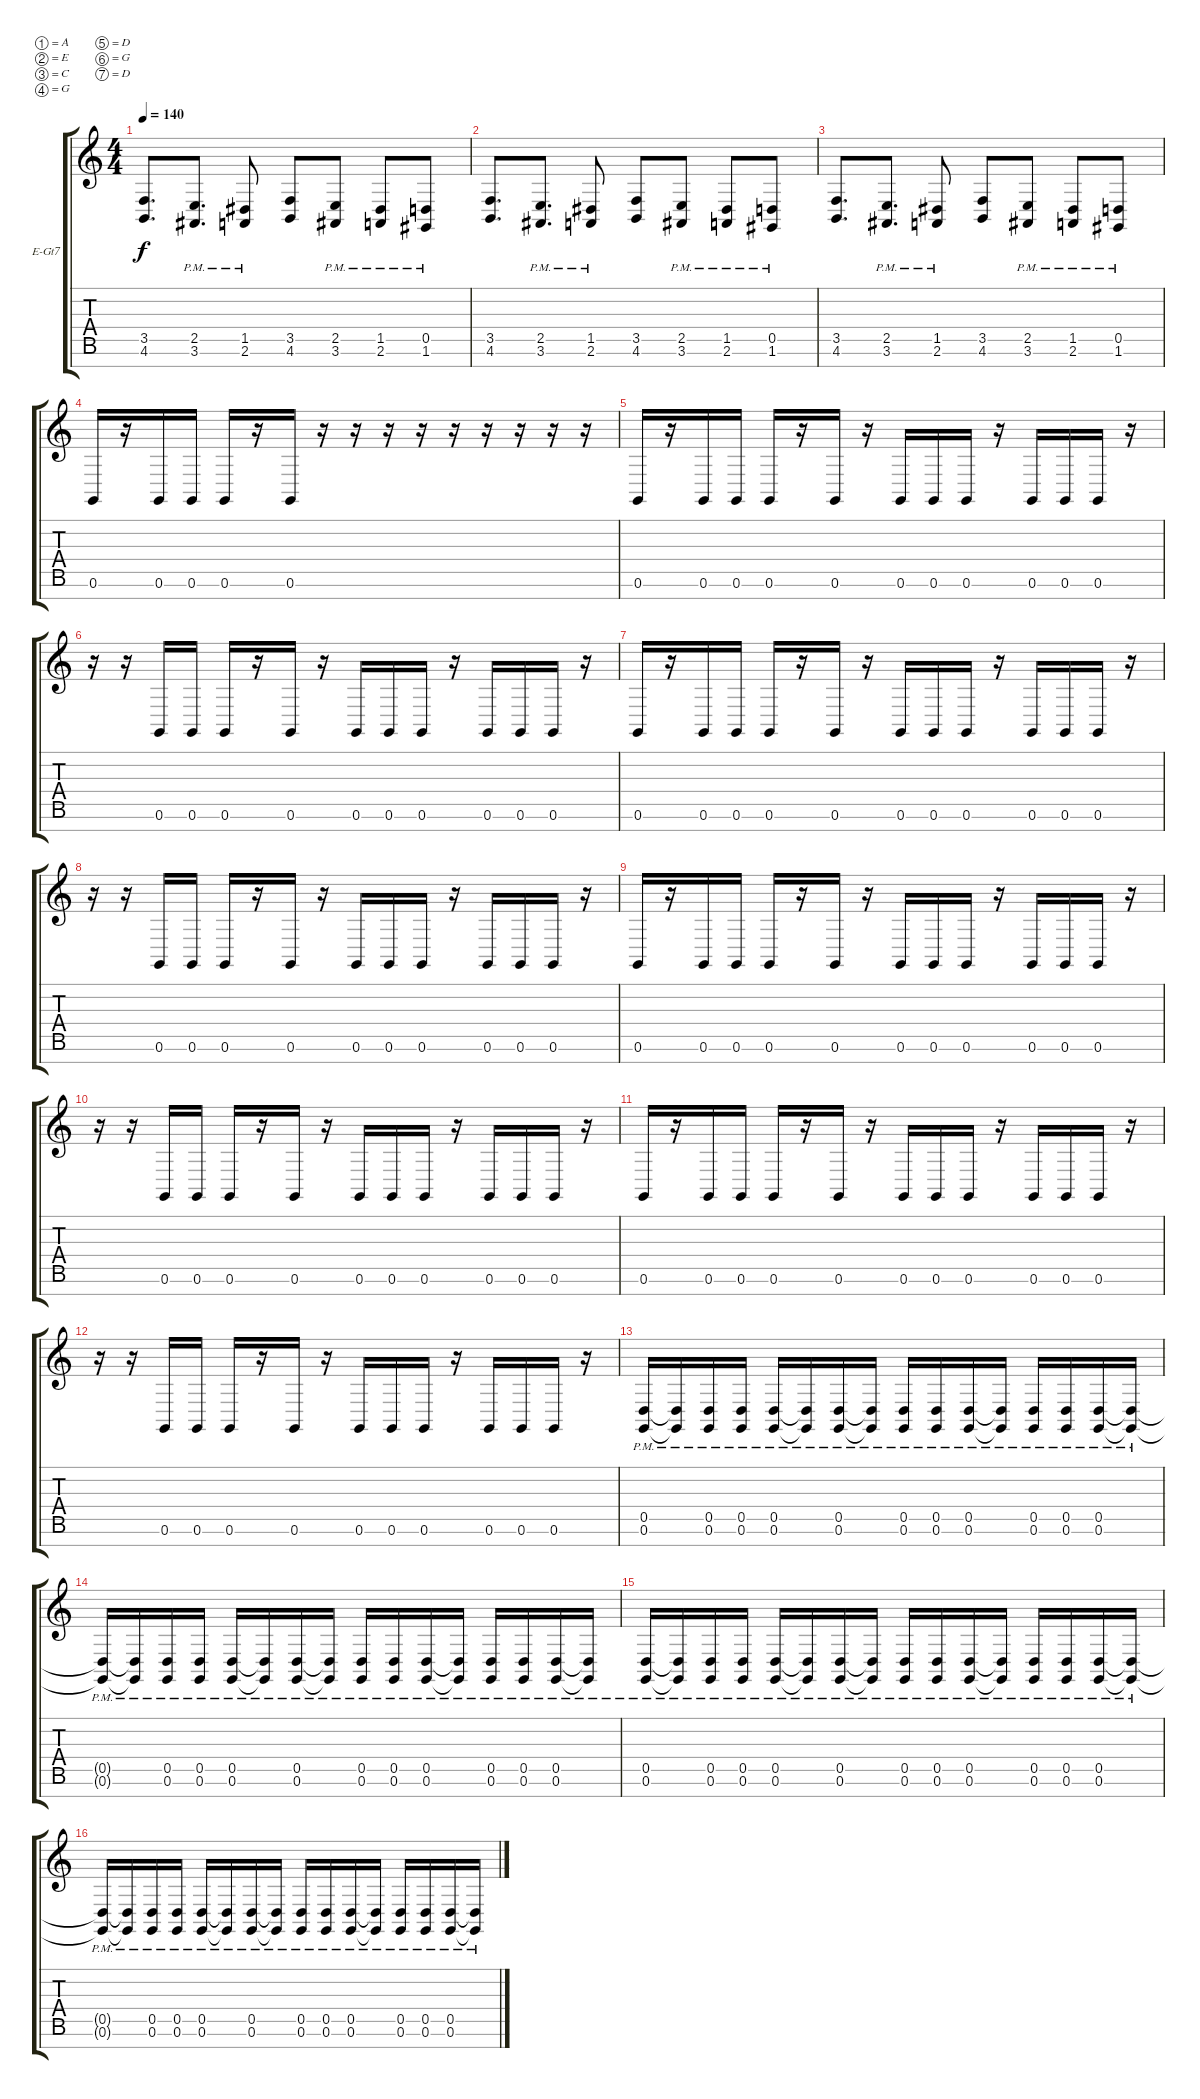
\defaultSystemsLayout 4
\bracketExtendMode groupsimilarinstruments
\firstSystemTrackNameOrientation horizontal
\otherSystemsTrackNameOrientation horizontal
\track ("Electric Guitar" "E-Gt7") {instrument distortionguitar}
\staff {score tabs}
\tuning (A3 E3 C3 G2 D2 G1 D1)
\ts (4 4)
\tempo 140
\clef g2
\ks c
(4.6 3.5).8{d dy f} (3.6{pm} 2.5{pm}).8{d} (2.6{pm} 1.5{pm}).8 (4.6 3.5).8 (3.6{pm} 2.5{pm}).8 (2.6{pm} 1.5{pm}).8 (1.6{pm} 0.5{pm}).8 |
(4.6 3.5).8{d} (3.6{pm} 2.5{pm}).8{d} (2.6{pm} 1.5{pm}).8 (4.6 3.5).8 (3.6{pm} 2.5{pm}).8 (2.6{pm} 1.5{pm}).8 (1.6{pm} 0.5{pm}).8 |
(4.6 3.5).8{d} (3.6{pm} 2.5{pm}).8{d} (2.6{pm} 1.5{pm}).8 (4.6 3.5).8 (3.6{pm} 2.5{pm}).8 (2.6{pm} 1.5{pm}).8 (1.6{pm} 0.5{pm}).8 |
0.6.16 r.16 0.6.16 0.6.16 0.6.16 r.16 0.6.16 r.16 r.16 r.16 r.16 r.16 r.16 r.16 r.16 r.16 |
0.6.16 r.16 0.6.16 0.6.16 0.6.16 r.16 0.6.16 r.16 0.6.16 0.6.16 0.6.16 r.16 0.6.16 0.6.16 0.6.16 r.16 |
r.16 r.16 0.6.16 0.6.16 0.6.16 r.16 0.6.16 r.16 0.6.16 0.6.16 0.6.16 r.16 0.6.16 0.6.16 0.6.16 r.16 |
0.6.16 r.16 0.6.16 0.6.16 0.6.16 r.16 0.6.16 r.16 0.6.16 0.6.16 0.6.16 r.16 0.6.16 0.6.16 0.6.16 r.16 |
r.16 r.16 0.6.16 0.6.16 0.6.16 r.16 0.6.16 r.16 0.6.16 0.6.16 0.6.16 r.16 0.6.16 0.6.16 0.6.16 r.16 |
0.6.16 r.16 0.6.16 0.6.16 0.6.16 r.16 0.6.16 r.16 0.6.16 0.6.16 0.6.16 r.16 0.6.16 0.6.16 0.6.16 r.16 |
r.16 r.16 0.6.16 0.6.16 0.6.16 r.16 0.6.16 r.16 0.6.16 0.6.16 0.6.16 r.16 0.6.16 0.6.16 0.6.16 r.16 |
0.6.16 r.16 0.6.16 0.6.16 0.6.16 r.16 0.6.16 r.16 0.6.16 0.6.16 0.6.16 r.16 0.6.16 0.6.16 0.6.16 r.16 |
r.16 r.16 0.6.16 0.6.16 0.6.16 r.16 0.6.16 r.16 0.6.16 0.6.16 0.6.16 r.16 0.6.16 0.6.16 0.6.16 r.16 |
(0.6{pm} 0.5{pm}).16 (0.5{pm t} 0.6{pm t}).16 (0.6{pm} 0.5{pm}).16 (0.6{pm} 0.5{pm}).16 (0.6{pm} 0.5{pm}).16 (0.6{pm t} 0.5{pm t}).16 (0.6{pm} 0.5{pm}).16 (0.5{pm t} 0.6{pm t}).16 (0.6{pm} 0.5{pm}).16 (0.6{pm} 0.5{pm}).16 (0.6{pm} 0.5{pm}).16 (0.6{pm t} 0.5{pm t}).16 (0.6{pm} 0.5{pm}).16 (0.6{pm} 0.5{pm}).16 (0.6{pm} 0.5{pm}).16 (0.5{pm t} 0.6{pm t}).16 |
(0.6{pm t} 0.5{pm t}).16 (0.6{pm t} 0.5{pm t}).16 (0.6{pm} 0.5{pm}).16 (0.6{pm} 0.5{pm}).16 (0.6{pm} 0.5{pm}).16 (0.5{pm t} 0.6{pm t}).16 (0.6{pm} 0.5{pm}).16 (0.6{pm t} 0.5{pm t}).16 (0.6{pm} 0.5{pm}).16 (0.6{pm} 0.5{pm}).16 (0.6{pm} 0.5{pm}).16 (0.5{pm t} 0.6{pm t}).16 (0.6{pm} 0.5{pm}).16 (0.6{pm} 0.5{pm}).16 (0.6{pm} 0.5{pm}).16 (0.6{pm t} 0.5{pm t}).16 |
(0.6{pm} 0.5{pm}).16 (0.5{pm t} 0.6{pm t}).16 (0.6{pm} 0.5{pm}).16 (0.6{pm} 0.5{pm}).16 (0.6{pm} 0.5{pm}).16 (0.6{pm t} 0.5{pm t}).16 (0.6{pm} 0.5{pm}).16 (0.5{pm t} 0.6{pm t}).16 (0.6{pm} 0.5{pm}).16 (0.6{pm} 0.5{pm}).16 (0.6{pm} 0.5{pm}).16 (0.6{pm t} 0.5{pm t}).16 (0.6{pm} 0.5{pm}).16 (0.6{pm} 0.5{pm}).16 (0.6{pm} 0.5{pm}).16 (0.5{pm t} 0.6{pm t}).16 |
(0.6{pm t} 0.5{pm t}).16 (0.6{pm t} 0.5{pm t}).16 (0.6{pm} 0.5{pm}).16 (0.6{pm} 0.5{pm}).16 (0.6{pm} 0.5{pm}).16 (0.5{pm t} 0.6{pm t}).16 (0.6{pm} 0.5{pm}).16 (0.6{pm t} 0.5{pm t}).16 (0.6{pm} 0.5{pm}).16 (0.6{pm} 0.5{pm}).16 (0.6{pm} 0.5{pm}).16 (0.5{pm t} 0.6{pm t}).16 (0.6{pm} 0.5{pm}).16 (0.6{pm} 0.5{pm}).16 (0.6{pm} 0.5{pm}).16 (0.6{pm t} 0.5{pm t}).16
